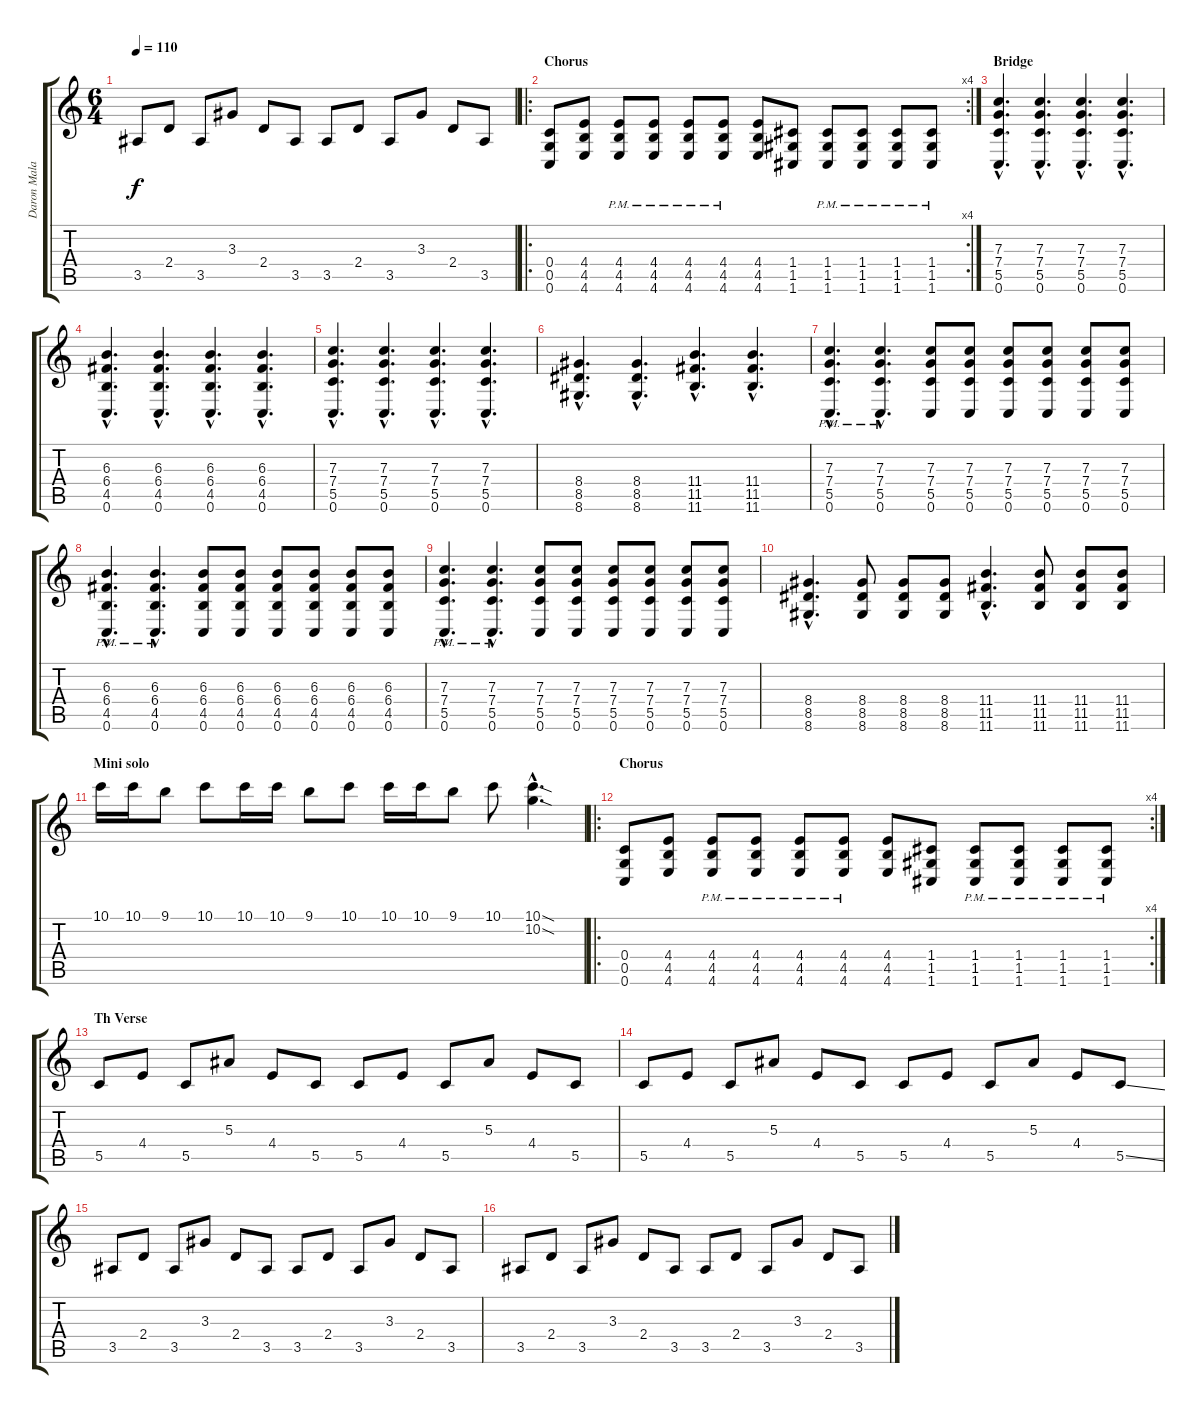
\track ("Daron Malakian" "Daron Mala") {instrument electricguitarclean}
\staff {score tabs}
\tuning (D4 A3 F3 C3 G2 C2) {hide}
\ts (6 4)
\tempo 110
\clef g2
\ks c
3.5.8{dy f} 2.4.8 3.5.8 3.3.8 2.4.8 3.5.8 3.5.8 2.4.8 3.5.8 3.3.8 2.4.8 3.5.8 |
\ro
\rc 4
\section ("" "Chorus")
(0.4 0.5 0.6).8{instrument distortionguitar} (4.4 4.5 4.6).8 (4.4{pm} 4.5{pm} 4.6{pm}).8 (4.4{pm} 4.5{pm} 4.6{pm}).8 (4.4{pm} 4.5{pm} 4.6{pm}).8 (4.4{pm} 4.5{pm} 4.6{pm}).8 (4.4 4.5 4.6).8 (1.4 1.5 1.6).8 (1.4{pm} 1.5{pm} 1.6{pm}).8 (1.4{pm} 1.5{pm} 1.6{pm}).8 (1.4{pm} 1.5{pm} 1.6{pm}).8 (1.4{pm} 1.5{pm} 1.6{pm}).8 |
\section ("" "Bridge")
(7.3{hac} 7.4{hac} 5.5{hac} 0.6{hac}).4{d} (7.3{hac} 7.4{hac} 5.5{hac} 0.6{hac}).4{d} (7.3{hac} 7.4{hac} 5.5{hac} 0.6{hac}).4{d} (7.3{hac} 7.4{hac} 5.5{hac} 0.6{hac}).4{d} |
(6.3{hac} 6.4{hac} 4.5{hac} 0.6{hac}).4{d} (6.3{hac} 6.4{hac} 4.5{hac} 0.6{hac}).4{d} (6.3{hac} 6.4{hac} 4.5{hac} 0.6{hac}).4{d} (6.3{hac} 6.4{hac} 4.5{hac} 0.6{hac}).4{d} |
(7.3{hac} 7.4{hac} 5.5{hac} 0.6{hac}).4{d} (7.3{hac} 7.4{hac} 5.5{hac} 0.6{hac}).4{d} (7.3{hac} 7.4{hac} 5.5{hac} 0.6{hac}).4{d} (7.3{hac} 7.4{hac} 5.5{hac} 0.6{hac}).4{d} |
(8.4{hac} 8.5{hac} 8.6{hac}).4{d} (8.4{hac} 8.5{hac} 8.6{hac}).4{d} (11.4{hac} 11.5{hac} 11.6{hac}).4{d} (11.4{hac} 11.5{hac} 11.6{hac}).4{d} |
(7.3{hac pm} 7.4{hac pm} 5.5{hac pm} 0.6{hac pm}).4{d} (7.3{hac pm} 7.4{hac pm} 5.5{hac pm} 0.6{hac pm}).4{d} (7.3 7.4 5.5 0.6).8 (7.3 7.4 5.5 0.6).8 (7.3 7.4 5.5 0.6).8 (7.3 7.4 5.5 0.6).8 (7.3 7.4 5.5 0.6).8 (7.3 7.4 5.5 0.6).8 |
(6.3{hac pm} 6.4{hac pm} 4.5{hac pm} 0.6{hac pm}).4{d} (6.3{hac pm} 6.4{hac pm} 4.5{hac pm} 0.6{hac pm}).4{d} (6.3 6.4 4.5 0.6).8 (6.3 6.4 4.5 0.6).8 (6.3 6.4 4.5 0.6).8 (6.3 6.4 4.5 0.6).8 (6.3 6.4 4.5 0.6).8 (6.3 6.4 4.5 0.6).8 |
(7.3{hac pm} 7.4{hac pm} 5.5{hac pm} 0.6{hac pm}).4{d} (7.3{hac pm} 7.4{hac pm} 5.5{hac pm} 0.6{hac pm}).4{d} (7.3 7.4 5.5 0.6).8 (7.3 7.4 5.5 0.6).8 (7.3 7.4 5.5 0.6).8 (7.3 7.4 5.5 0.6).8 (7.3 7.4 5.5 0.6).8 (7.3 7.4 5.5 0.6).8 |
(8.4{hac} 8.5{hac} 8.6{hac}).4{d} (8.4 8.5 8.6).8 (8.4 8.5 8.6).8 (8.4 8.5 8.6).8 (11.4{hac} 11.5{hac} 11.6{hac}).4{d} (11.4 11.5 11.6).8 (11.4 11.5 11.6).8 (11.4 11.5 11.6).8 |
\section ("" "Mini solo")
10.1.16 10.1.16 9.1.8 10.1.8 10.1.16 10.1.16 9.1.8 10.1.8 10.1.16 10.1.16 9.1.8 10.1.8 (10.1{sod hac} 10.2{sod hac}).4{d} |
\ro
\rc 4
\section ("" "Chorus")
(0.4 0.5 0.6).8 (4.4 4.5 4.6).8 (4.4{pm} 4.5{pm} 4.6{pm}).8 (4.4{pm} 4.5{pm} 4.6{pm}).8 (4.4{pm} 4.5{pm} 4.6{pm}).8 (4.4{pm} 4.5{pm} 4.6{pm}).8 (4.4 4.5 4.6).8 (1.4 1.5 1.6).8 (1.4{pm} 1.5{pm} 1.6{pm}).8 (1.4{pm} 1.5{pm} 1.6{pm}).8 (1.4{pm} 1.5{pm} 1.6{pm}).8 (1.4{pm} 1.5{pm} 1.6{pm}).8 |
\section ("" "Th Verse")
5.5.8{instrument electricguitarclean} 4.4.8 5.5.8 5.3.8 4.4.8 5.5.8 5.5.8 4.4.8 5.5.8 5.3.8 4.4.8 5.5.8 |
5.5.8 4.4.8 5.5.8 5.3.8 4.4.8 5.5.8 5.5.8 4.4.8 5.5.8 5.3.8 4.4.8 5.5{ss}.8 |
3.5.8 2.4.8 3.5.8 3.3.8 2.4.8 3.5.8 3.5.8 2.4.8 3.5.8 3.3.8 2.4.8 3.5.8 |
3.5.8 2.4.8 3.5.8 3.3.8 2.4.8 3.5.8 3.5.8 2.4.8 3.5.8 3.3.8 2.4.8 3.5.8
